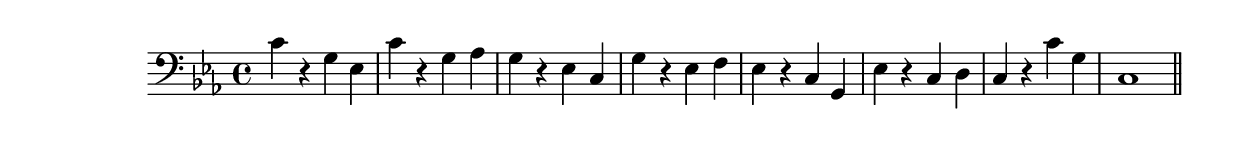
\version "2.14.0"
%{\header {
  composer = "B. Crowell"
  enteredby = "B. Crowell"
}%}
\score{{\key c \minor
\time 4/4
%{\tempo 4=110
%}\clef bass
\relative c' {
  c4 r g es | c' r g as | g r es c | g' r es f | es r c g | es' r c d | c r c' g | c,1
  \bar "||"
}

}}